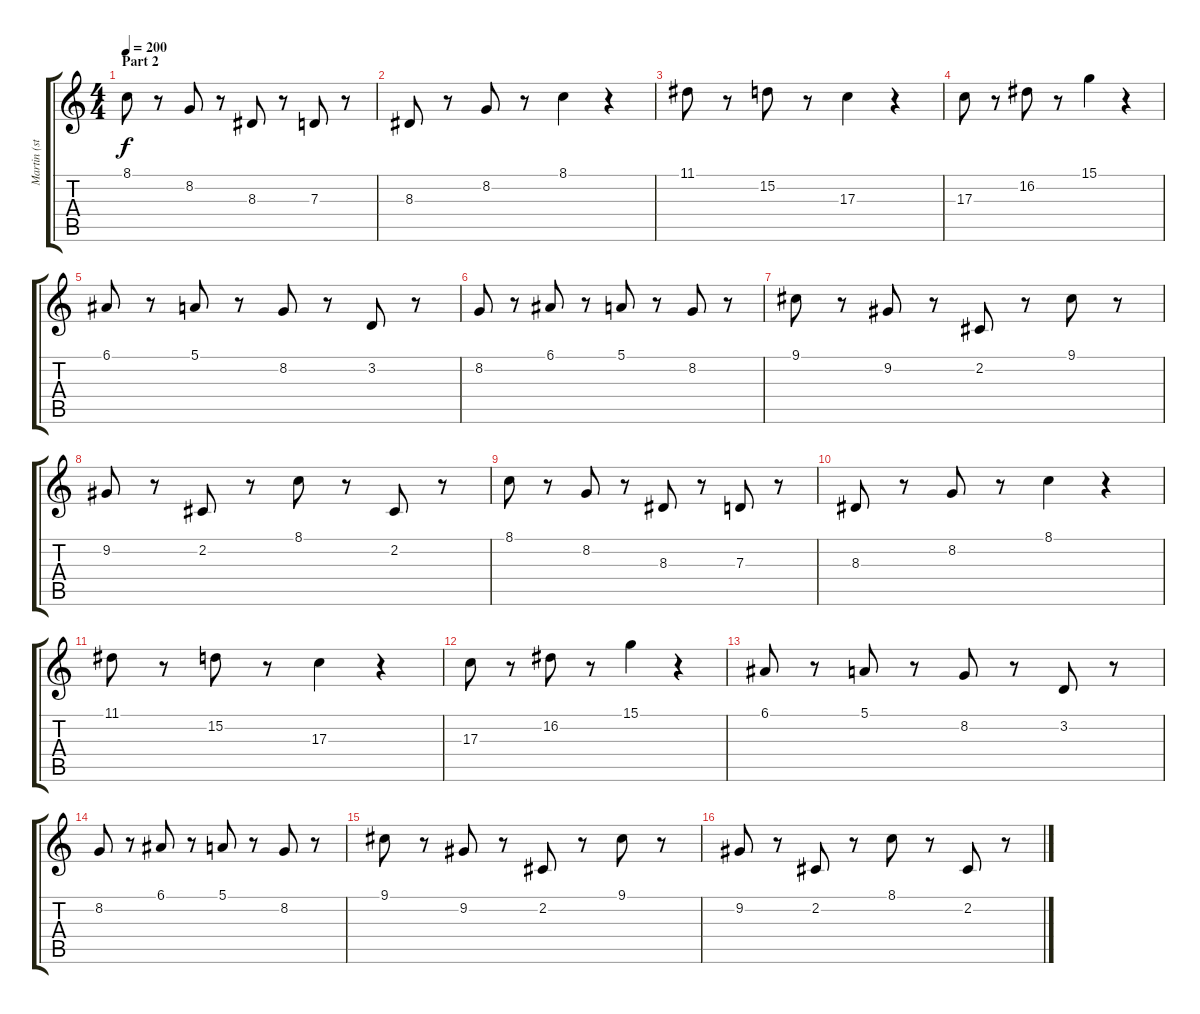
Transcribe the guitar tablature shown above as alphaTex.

\track ("Martin (strings)" "Martin (st") {instrument stringensemble2}
\staff {score tabs}
\tuning (E4 B3 G3 D3 A2 E2) {hide}
\ts (4 4)
\section ("" "Part 2")
\tempo 200
\clef g2
\ks c
8.1.8{dy f} r.8 8.2.8 r.8 8.3.8 r.8 7.3.8 r.8 |
8.3.8 r.8 8.2.8 r.8 8.1.4 r.4 |
11.1.8 r.8 15.2.8 r.8 17.3.4 r.4 |
17.3.8 r.8 16.2.8 r.8 15.1.4 r.4 |
6.1.8 r.8 5.1.8 r.8 8.2.8 r.8 3.2.8 r.8 |
8.2.8 r.8 6.1.8 r.8 5.1.8 r.8 8.2.8 r.8 |
9.1.8 r.8 9.2.8 r.8 2.2.8 r.8 9.1.8 r.8 |
9.2.8 r.8 2.2.8 r.8 8.1.8 r.8 2.2.8 r.8 |
8.1.8 r.8 8.2.8 r.8 8.3.8 r.8 7.3.8 r.8 |
8.3.8 r.8 8.2.8 r.8 8.1.4 r.4 |
11.1.8 r.8 15.2.8 r.8 17.3.4 r.4 |
17.3.8 r.8 16.2.8 r.8 15.1.4 r.4 |
6.1.8 r.8 5.1.8 r.8 8.2.8 r.8 3.2.8 r.8 |
8.2.8 r.8 6.1.8 r.8 5.1.8 r.8 8.2.8 r.8 |
9.1.8 r.8 9.2.8 r.8 2.2.8 r.8 9.1.8 r.8 |
9.2.8 r.8 2.2.8 r.8 8.1.8 r.8 2.2.8 r.8
